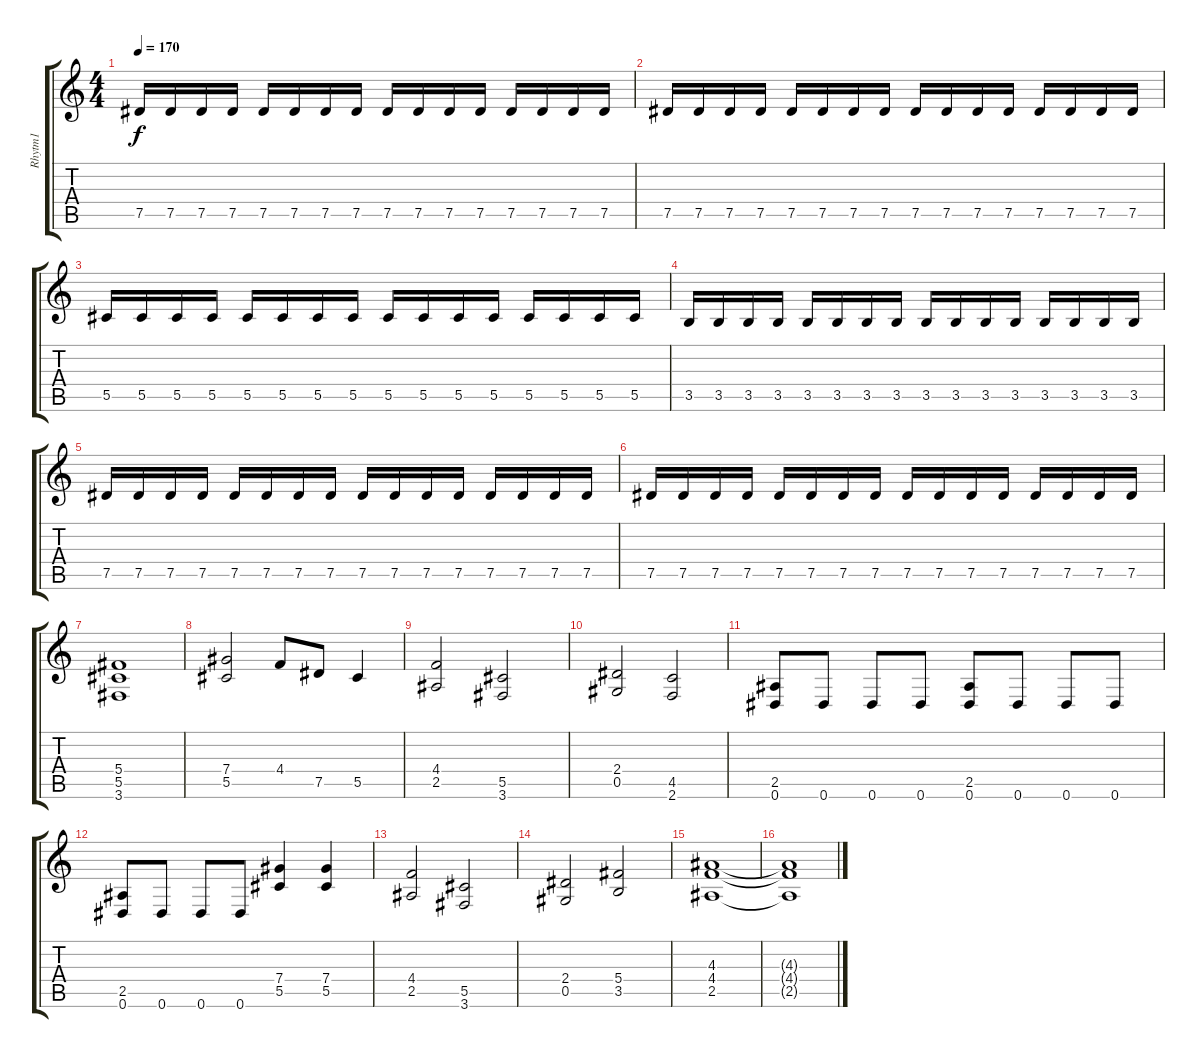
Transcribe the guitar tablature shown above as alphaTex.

\track ("Rhytm1" "Rhytm1") {instrument overdrivenguitar}
\staff {score tabs}
\tuning (Eb4 Bb3 Gb3 Db3 Ab2 Eb2) {hide}
\ts (4 4)
\tempo 170
\clef g2
\ks c
7.5.16{dy f} 7.5.16 7.5.16 7.5.16 7.5.16 7.5.16 7.5.16 7.5.16 7.5.16 7.5.16 7.5.16 7.5.16 7.5.16 7.5.16 7.5.16 7.5.16 |
7.5.16 7.5.16 7.5.16 7.5.16 7.5.16 7.5.16 7.5.16 7.5.16 7.5.16 7.5.16 7.5.16 7.5.16 7.5.16 7.5.16 7.5.16 7.5.16 |
5.5.16 5.5.16 5.5.16 5.5.16 5.5.16 5.5.16 5.5.16 5.5.16 5.5.16 5.5.16 5.5.16 5.5.16 5.5.16 5.5.16 5.5.16 5.5.16 |
3.5.16 3.5.16 3.5.16 3.5.16 3.5.16 3.5.16 3.5.16 3.5.16 3.5.16 3.5.16 3.5.16 3.5.16 3.5.16 3.5.16 3.5.16 3.5.16 |
7.5.16 7.5.16 7.5.16 7.5.16 7.5.16 7.5.16 7.5.16 7.5.16 7.5.16 7.5.16 7.5.16 7.5.16 7.5.16 7.5.16 7.5.16 7.5.16 |
7.5.16 7.5.16 7.5.16 7.5.16 7.5.16 7.5.16 7.5.16 7.5.16 7.5.16 7.5.16 7.5.16 7.5.16 7.5.16 7.5.16 7.5.16 7.5.16 |
(5.4 5.5 3.6).1 |
(7.4 5.5).2 4.4.8 7.5.8 5.5.4 |
(4.4 2.5).2 (5.5 3.6).2 |
(2.4 0.5).2 (4.5 2.6).2 |
(2.5 0.6).8 0.6.8 0.6.8 0.6.8 (2.5 0.6).8 0.6.8 0.6.8 0.6.8 |
(2.5 0.6).8 0.6.8 0.6.8 0.6.8 (7.4 5.5).4 (7.4 5.5).4 |
(4.4 2.5).2 (5.5 3.6).2 |
(2.4 0.5).2 (5.4 3.5).2 |
(4.3 4.4 2.5).1 |
(4.3{t} 4.4{t} 2.5{t}).1
